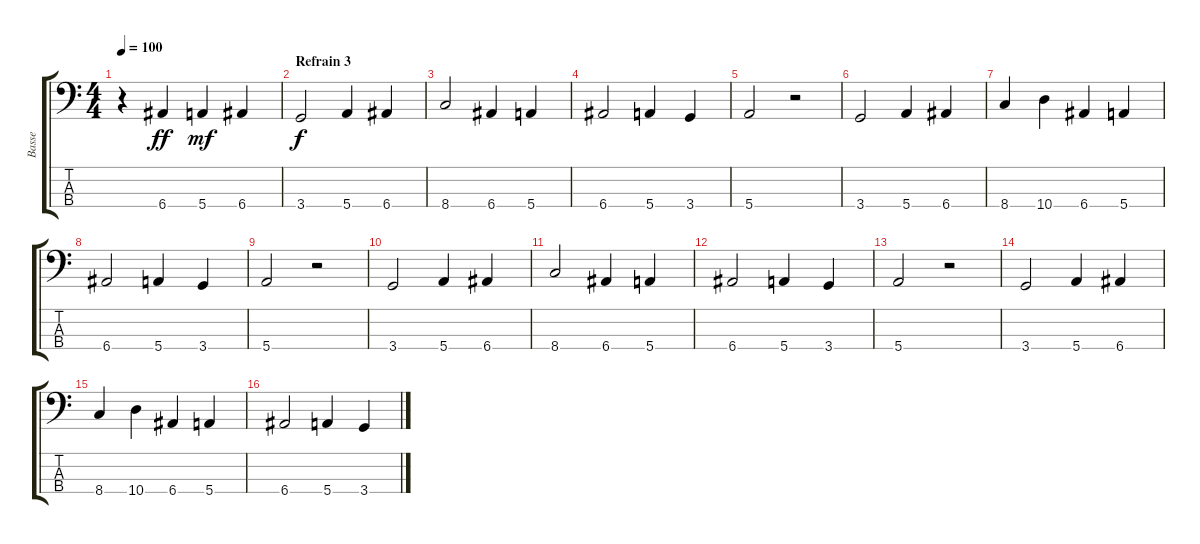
\track ("Basse" "Basse") {instrument electricbassfinger}
\staff {score tabs}
\tuning (G2 D2 A1 E1) {hide}
\ts (4 4)
\tempo 100
\clef f4
\ks c
r.4{dy f} 6.4.4{dy ff} 5.4.4{dy mf} 6.4.4 |
\section ("" "Refrain 3")
3.4.2{dy f} 5.4.4 6.4.4 |
8.4.2 6.4.4 5.4.4 |
6.4.2 5.4.4 3.4.4 |
5.4.2 r.2 |
3.4.2 5.4.4 6.4.4 |
8.4.4 10.4.4 6.4.4 5.4.4 |
6.4.2 5.4.4 3.4.4 |
5.4.2 r.2 |
3.4.2 5.4.4 6.4.4 |
8.4.2 6.4.4 5.4.4 |
6.4.2 5.4.4 3.4.4 |
5.4.2 r.2 |
3.4.2 5.4.4 6.4.4 |
8.4.4 10.4.4 6.4.4 5.4.4 |
6.4.2 5.4.4 3.4.4
